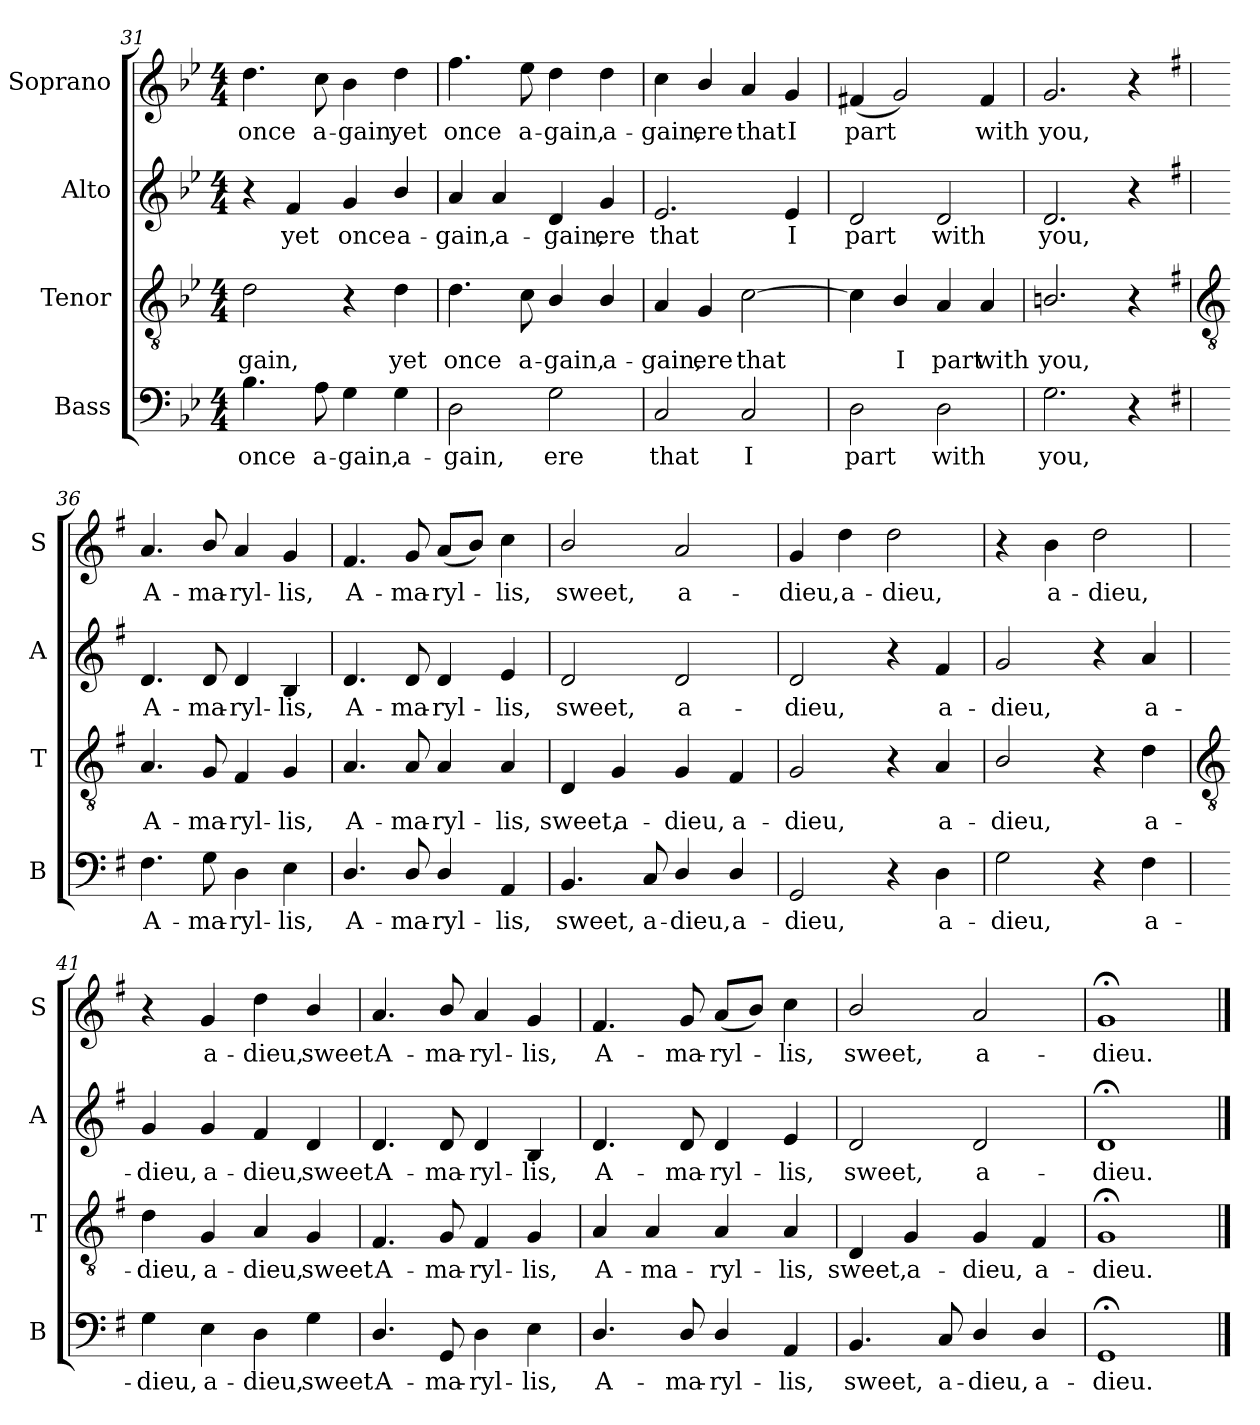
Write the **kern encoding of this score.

**kern	**text	**kern	**text	**kern	**text	**kern	**text
*part4	*part4	*part3	*part3	*part2	*part2	*part1	*part1
*staff4	*staff4	*staff3	*staff3	*staff2	*staff2	*staff1	*staff1
*I"Bass	*	*I"Tenor	*	*I"Alto	*	*I"Soprano	*
*I'B	*	*I'T	*	*I'A	*	*I'S	*
!!LO:LB:g=z
*clefF4	*	*clefGv2	*	*clefG2	*	*clefG2	*
*k[b-e-]	*	*k[b-e-]	*	*k[b-e-]	*	*k[b-e-]	*
*B-:	*	*B-:	*	*B-:	*	*B-:	*
*M4/4	*	*M4/4	*	*M4/4	*	*M4/4	*
=31	=31	=31	=31	=31	=31	=31	=31
!	!LO:LY:b	!	!LO:LY:b	!	!	!	!LO:LY:b
4.B-	once	2d	-gain,	4r	.	4.dd	once
!	!	!	!	!	!LO:LY:b	!	!
.	.	.	.	4f	yet	.	.
!	!LO:LY:b	!	!	!	!	!	!LO:LY:b
8A	a-	.	.	.	.	8cc	a-
!	!LO:LY:b	!	!	!	!LO:LY:b	!	!LO:LY:b
4G	-gain,	4r	.	4g	once	4b-	-gain,
!	!LO:LY:b	!	!LO:LY:b	!	!LO:LY:b	!	!LO:LY:b
4G	a-	4d	yet	4b-/	a-	4dd	yet
=32	=32	=32	=32	=32	=32	=32	=32
!	!LO:LY:b	!	!LO:LY:b	!	!LO:LY:b	!	!LO:LY:b
2D	-gain,	4.d	once	4a	-gain,	4.ff	once
!	!	!	!	!	!LO:LY:b	!	!
.	.	.	.	4a	a-	.	.
!	!	!	!LO:LY:b	!	!	!	!LO:LY:b
.	.	8c	a-	.	.	8ee-	a-
!	!LO:LY:b	!	!LO:LY:b	!	!LO:LY:b	!	!LO:LY:b
2G	ere	4B-/	-gain,	4d	-gain,	4dd	-gain,
!	!	!	!LO:LY:b	!	!LO:LY:b	!	!LO:LY:b
.	.	4B-/	a-	4g	ere	4dd	a-
=33	=33	=33	=33	=33	=33	=33	=33
!	!LO:LY:b	!	!LO:LY:b	!	!LO:LY:b	!	!LO:LY:b
2C	that	4A	-gain,	2.e-	that	4cc	-gain,
!	!	!	!LO:LY:b	!	!	!	!LO:LY:b
.	.	4G	ere	.	.	4b-/	ere
!	!LO:LY:b	!	!LO:LY:b	!	!	!	!LO:LY:b
2C	I	[2c	that	.	.	4a	that
!	!	!	!	!	!LO:LY:b	!	!LO:LY:b
.	.	.	.	4e-	I	4g	I
=34	=34	=34	=34	=34	=34	=34	=34
!	!LO:LY:b	!	!	!	!LO:LY:b	!	!LO:LY:b
2D	part	4c]	.	2d	part	(<4f#X	part
!	!	!	!LO:LY:b	!	!	!	!
.	.	4B-/	I	.	.	2g)	.
!	!LO:LY:b	!	!LO:LY:b	!	!LO:LY:b	!	!
2D	with	4A	part	2d	with	.	.
!	!	!	!LO:LY:b	!	!	!	!LO:LY:b
.	.	4A	with	.	.	4f#	with
=35	=35	=35	=35	=35	=35	=35	=35
!	!LO:LY:b	!	!LO:LY:b	!	!LO:LY:b	!	!LO:LY:b
2.G	you,	2.Bn/	you,	2.d	you,	2.g	you,
4r	.	4r	.	4r	.	4r	.
*k[f#]	*	*k[f#]	*	*k[f#]	*	*k[f#]	*
*G:	*	*G:	*	*G:	*	*G:	*
!!LO:LB:g=z
=36	=36	=36	=36	=36	=36	=36	=36
*	*	*clefGv2	*	*	*	*	*
!	!LO:LY:b	!	!LO:LY:b	!	!LO:LY:b	!	!LO:LY:b
4.F#	A-	4.A	A-	4.d	A-	4.a	A-
!	!LO:LY:b	!	!LO:LY:b	!	!LO:LY:b	!	!LO:LY:b
8G	-ma-	8G	-ma-	8d	-ma-	8b/	-ma-
!	!LO:LY:b	!	!LO:LY:b	!	!LO:LY:b	!	!LO:LY:b
4D	-ryl-	4F#	-ryl-	4d	-ryl-	4a	-ryl-
!	!LO:LY:b	!	!LO:LY:b	!	!LO:LY:b	!	!LO:LY:b
4E	-lis,	4G	-lis,	4B	-lis,	4g	-lis,
=37	=37	=37	=37	=37	=37	=37	=37
!	!LO:LY:b	!	!LO:LY:b	!	!LO:LY:b	!	!LO:LY:b
4.D/	A-	4.A	A-	4.d	A-	4.f#	A-
!	!LO:LY:b	!	!LO:LY:b	!	!LO:LY:b	!	!LO:LY:b
8D/	-ma-	8A	-ma-	8d	-ma-	8g	-ma-
!	!LO:LY:b	!	!LO:LY:b	!	!LO:LY:b	!	!LO:LY:b
4D/	-ryl-	4A	-ryl-	4d	-ryl-	(<8aL	-ryl-
.	.	.	.	.	.	8bJ)	.
!	!LO:LY:b	!	!LO:LY:b	!	!LO:LY:b	!	!LO:LY:b
4AA	-lis,	4A	-lis,	4e	-lis,	4cc	lis,
=38	=38	=38	=38	=38	=38	=38	=38
!	!LO:LY:b	!	!LO:LY:b	!	!LO:LY:b	!	!LO:LY:b
4.BB	sweet,	4D	sweet,	2d	sweet,	2b/	sweet,
!	!	!	!LO:LY:b	!	!	!	!
.	.	4G	a-	.	.	.	.
!	!LO:LY:b	!	!	!	!	!	!
8C	a-	.	.	.	.	.	.
!	!LO:LY:b	!	!LO:LY:b	!	!LO:LY:b	!	!LO:LY:b
4D/	-dieu,	4G	-dieu,	2d	a-	2a	a-
!	!LO:LY:b	!	!LO:LY:b	!	!	!	!
4D/	a-	4F#	a-	.	.	.	.
=39	=39	=39	=39	=39	=39	=39	=39
!	!LO:LY:b	!	!LO:LY:b	!	!LO:LY:b	!	!LO:LY:b
2GG	-dieu,	2G	-dieu,	2d	-dieu,	4g	-dieu,
!	!	!	!	!	!	!	!LO:LY:b
.	.	.	.	.	.	4dd	a-
!	!	!	!	!	!	!	!LO:LY:b
4r	.	4r	.	4r	.	2dd	-dieu,
!	!LO:LY:b	!	!LO:LY:b	!	!LO:LY:b	!	!
4D	a-	4A	a-	4f#	a-	.	.
=40	=40	=40	=40	=40	=40	=40	=40
!	!LO:LY:b	!	!LO:LY:b	!	!LO:LY:b	!	!
2G	-dieu,	2B/	-dieu,	2g	-dieu,	4r	.
!	!	!	!	!	!	!	!LO:LY:b
.	.	.	.	.	.	4b	a-
!	!	!	!	!	!	!	!LO:LY:b
4r	.	4r	.	4r	.	2dd	-dieu,
!	!LO:LY:b	!	!LO:LY:b	!	!LO:LY:b	!	!
4F#	a-	4d	a-	4a	a-	.	.
!!LO:LB:g=z
=41	=41	=41	=41	=41	=41	=41	=41
*	*	*clefGv2	*	*	*	*	*
!	!LO:LY:b	!	!LO:LY:b	!	!LO:LY:b	!	!
4G	-dieu,	4d	-dieu,	4g	-dieu,	4r	.
!	!LO:LY:b	!	!LO:LY:b	!	!LO:LY:b	!	!LO:LY:b
4E	a-	4G	a-	4g	a-	4g	a-
!	!LO:LY:b	!	!LO:LY:b	!	!LO:LY:b	!	!LO:LY:b
4D	-dieu,	4A	-dieu,	4f#	-dieu,	4dd	-dieu,
!	!LO:LY:b	!	!LO:LY:b	!	!LO:LY:b	!	!LO:LY:b
4G	sweet	4G	sweet	4d	sweet	4b/	sweet
=42	=42	=42	=42	=42	=42	=42	=42
!	!LO:LY:b	!	!LO:LY:b	!	!LO:LY:b	!	!LO:LY:b
4.D/	A-	4.F#	A-	4.d	A-	4.a	A-
!	!LO:LY:b	!	!LO:LY:b	!	!LO:LY:b	!	!LO:LY:b
8GG	-ma-	8G	-ma-	8d	-ma-	8b/	-ma-
!	!LO:LY:b	!	!LO:LY:b	!	!LO:LY:b	!	!LO:LY:b
4D	-ryl-	4F#	-ryl-	4d	-ryl-	4a	-ryl-
!	!LO:LY:b	!	!LO:LY:b	!	!LO:LY:b	!	!LO:LY:b
4E	-lis,	4G	-lis,	4B	-lis,	4g	-lis,
=43	=43	=43	=43	=43	=43	=43	=43
!	!LO:LY:b	!	!LO:LY:b	!	!LO:LY:b	!	!LO:LY:b
4.D/	A-	4A	A-	4.d	A-	4.f#	A-
!	!	!	!LO:LY:b	!	!	!	!
.	.	4A	-ma-	.	.	.	.
!	!LO:LY:b	!	!	!	!LO:LY:b	!	!LO:LY:b
8D/	-ma-	.	.	8d	-ma-	8g	-ma-
!	!LO:LY:b	!	!LO:LY:b	!	!LO:LY:b	!	!LO:LY:b
4D/	-ryl-	4A	-ryl-	4d	-ryl-	(<8aL	-ryl-
.	.	.	.	.	.	8bJ)	.
!	!LO:LY:b	!	!LO:LY:b	!	!LO:LY:b	!	!LO:LY:b
4AA	-lis,	4A	-lis,	4e	-lis,	4cc	lis,
=44	=44	=44	=44	=44	=44	=44	=44
!	!LO:LY:b	!	!LO:LY:b	!	!LO:LY:b	!	!LO:LY:b
4.BB	sweet,	4D	sweet,	2d	sweet,	2b/	sweet,
!	!	!	!LO:LY:b	!	!	!	!
.	.	4G	a-	.	.	.	.
!	!LO:LY:b	!	!	!	!	!	!
8C	a-	.	.	.	.	.	.
!	!LO:LY:b	!	!LO:LY:b	!	!LO:LY:b	!	!LO:LY:b
4D/	-dieu,	4G	-dieu,	2d	a-	2a	a-
!	!LO:LY:b	!	!LO:LY:b	!	!	!	!
4D/	a-	4F#	a-	.	.	.	.
=45	=45	=45	=45	=45	=45	=45	=45
!	!LO:LY:b	!	!LO:LY:b	!	!LO:LY:b	!	!LO:LY:b
1GG;<	-dieu.	1G;<	-dieu.	1d;<	-dieu.	1g;<	-dieu.
==	==	==	==	==	==	==	==
*-	*-	*-	*-	*-	*-	*-	*-
